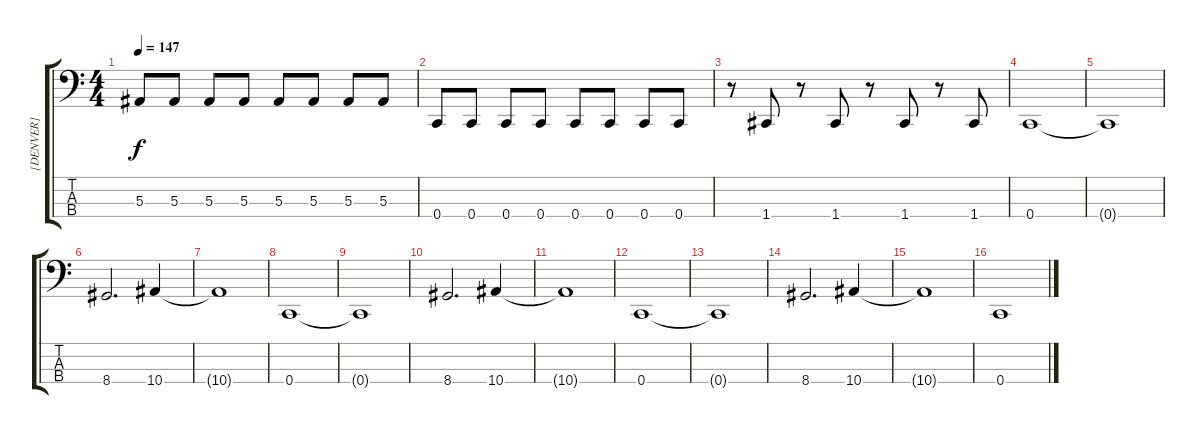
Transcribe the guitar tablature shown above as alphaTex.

\track ("[DENVER]" "[DENVER]") {instrument electricbassfinger}
\staff {score tabs}
\tuning (Eb2 Bb1 F1 C1) {hide}
\ts (4 4)
\tempo 147
\clef f4
\ks c
5.3.8{dy f} 5.3.8 5.3.8 5.3.8 5.3.8 5.3.8 5.3.8 5.3.8 |
0.4.8 0.4.8 0.4.8 0.4.8 0.4.8 0.4.8 0.4.8 0.4.8 |
r.8 1.4.8 r.8 1.4.8 r.8 1.4.8 r.8 1.4.8 |
0.4.1 |
0.4{t}.1 |
8.4.2{d} 10.4.4 |
10.4{t}.1 |
0.4.1 |
0.4{t}.1 |
8.4.2{d} 10.4.4 |
10.4{t}.1 |
0.4.1 |
0.4{t}.1 |
8.4.2{d} 10.4.4 |
10.4{t}.1 |
0.4.1
